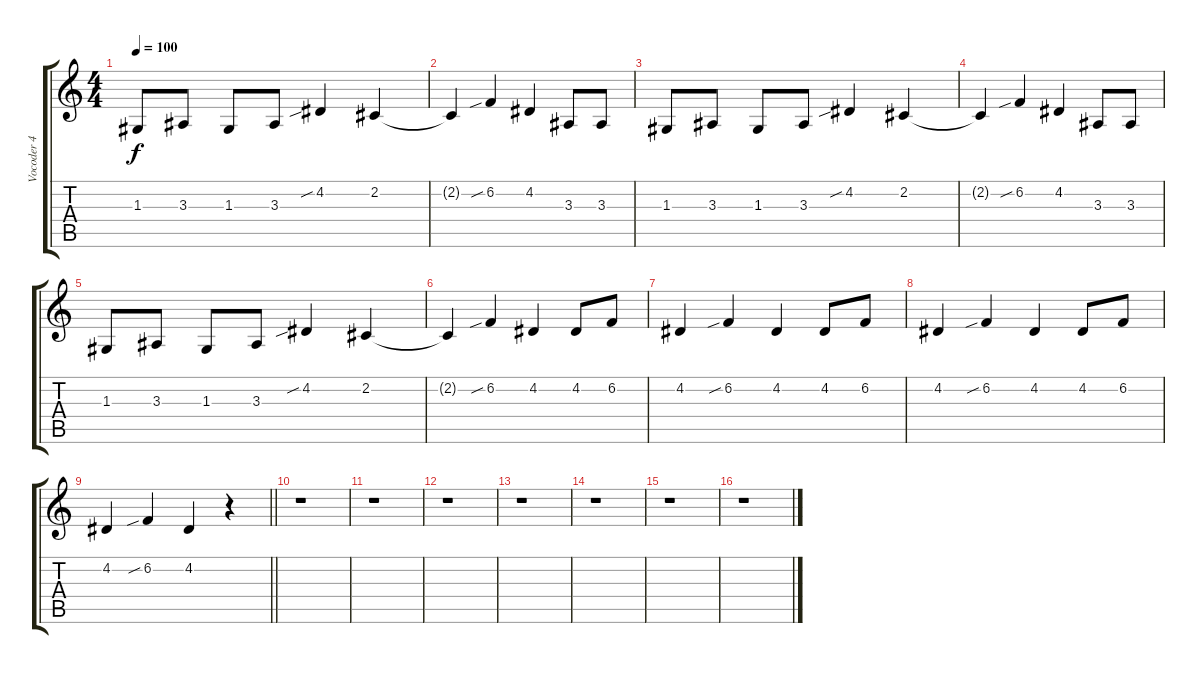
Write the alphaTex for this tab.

\track ("Vocoder 4" "Vocoder 4") {instrument lead2sawtooth}
\staff {score tabs}
\tuning (E4 B3 G3 D3 A2 E2) {hide}
\ts (4 4)
\tempo 100
\clef g2
\ks c
1.3.8{dy f} 3.3.8 1.3.8 3.3.8 4.2{sib}.4 2.2.4 |
2.2{t}.4 6.2{sib}.4 4.2.4 3.3.8 3.3.8 |
1.3.8 3.3.8 1.3.8 3.3.8 4.2{sib}.4 2.2.4 |
2.2{t}.4 6.2{sib}.4 4.2.4 3.3.8 3.3.8 |
1.3.8 3.3.8 1.3.8 3.3.8 4.2{sib}.4 2.2.4 |
2.2{t}.4 6.2{sib}.4 4.2.4 4.2.8 6.2.8 |
4.2.4 6.2{sib}.4 4.2.4 4.2.8 6.2.8 |
4.2.4 6.2{sib}.4 4.2.4 4.2.8 6.2.8 |
\barLineRight lightlight
4.2.4 6.2{sib}.4 4.2.4 r.4 |
\section ("" "")
r.1 |
r.1 |
r.1 |
r.1 |
r.1 |
r.1 |
r.1
